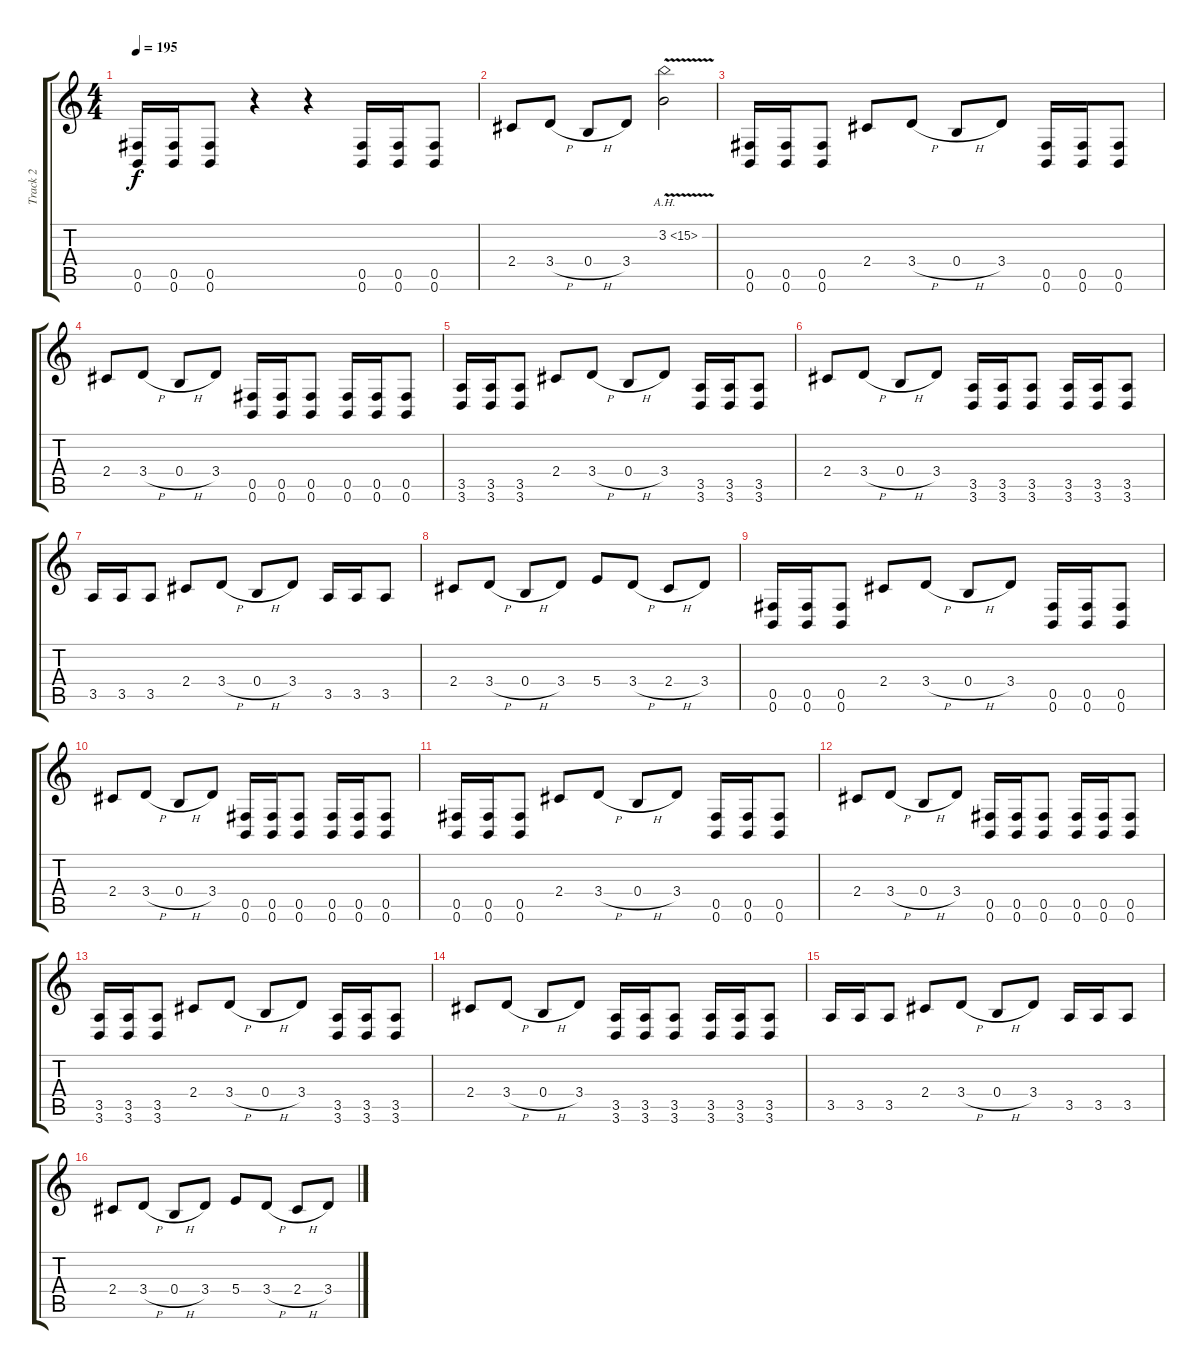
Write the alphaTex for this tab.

\track ("Track 2" "Track 2") {instrument distortionguitar}
\staff {score tabs}
\tuning (Db4 Ab3 E3 B2 Gb2 B1) {hide}
\ts (4 4)
\tempo 195
\clef g2
\ks c
(0.5 0.6).16{dy f} (0.5 0.6).16 (0.5 0.6).8 r.4 r.4 (0.5 0.6).16 (0.5 0.6).16 (0.5 0.6).8 |
2.4.8 3.4{h}.8 0.4{h}.8 3.4.8 3.2{ah 12 v}.2 |
(0.5 0.6).16 (0.5 0.6).16 (0.5 0.6).8 2.4.8 3.4{h}.8 0.4{h}.8 3.4.8 (0.5 0.6).16 (0.5 0.6).16 (0.5 0.6).8 |
2.4.8 3.4{h}.8 0.4{h}.8 3.4.8 (0.5 0.6).16 (0.5 0.6).16 (0.5 0.6).8 (0.5 0.6).16 (0.5 0.6).16 (0.5 0.6).8 |
(3.5 3.6).16 (3.5 3.6).16 (3.5 3.6).8 2.4.8 3.4{h}.8 0.4{h}.8 3.4.8 (3.5 3.6).16 (3.5 3.6).16 (3.5 3.6).8 |
2.4.8 3.4{h}.8 0.4{h}.8 3.4.8 (3.5 3.6).16 (3.5 3.6).16 (3.5 3.6).8 (3.5 3.6).16 (3.5 3.6).16 (3.5 3.6).8 |
3.5.16 3.5.16 3.5.8 2.4.8 3.4{h}.8 0.4{h}.8 3.4.8 3.5.16 3.5.16 3.5.8 |
2.4.8 3.4{h}.8 0.4{h}.8 3.4.8 5.4.8 3.4{h}.8 2.4{h}.8 3.4.8 |
(0.5 0.6).16 (0.5 0.6).16 (0.5 0.6).8 2.4.8 3.4{h}.8 0.4{h}.8 3.4.8 (0.5 0.6).16 (0.5 0.6).16 (0.5 0.6).8 |
2.4.8 3.4{h}.8 0.4{h}.8 3.4.8 (0.5 0.6).16 (0.5 0.6).16 (0.5 0.6).8 (0.5 0.6).16 (0.5 0.6).16 (0.5 0.6).8 |
(0.5 0.6).16 (0.5 0.6).16 (0.5 0.6).8 2.4.8 3.4{h}.8 0.4{h}.8 3.4.8 (0.5 0.6).16 (0.5 0.6).16 (0.5 0.6).8 |
2.4.8 3.4{h}.8 0.4{h}.8 3.4.8 (0.5 0.6).16 (0.5 0.6).16 (0.5 0.6).8 (0.5 0.6).16 (0.5 0.6).16 (0.5 0.6).8 |
(3.5 3.6).16 (3.5 3.6).16 (3.5 3.6).8 2.4.8 3.4{h}.8 0.4{h}.8 3.4.8 (3.5 3.6).16 (3.5 3.6).16 (3.5 3.6).8 |
2.4.8 3.4{h}.8 0.4{h}.8 3.4.8 (3.5 3.6).16 (3.5 3.6).16 (3.5 3.6).8 (3.5 3.6).16 (3.5 3.6).16 (3.5 3.6).8 |
3.5.16 3.5.16 3.5.8 2.4.8 3.4{h}.8 0.4{h}.8 3.4.8 3.5.16 3.5.16 3.5.8 |
2.4.8 3.4{h}.8 0.4{h}.8 3.4.8 5.4.8 3.4{h}.8 2.4{h}.8 3.4.8
